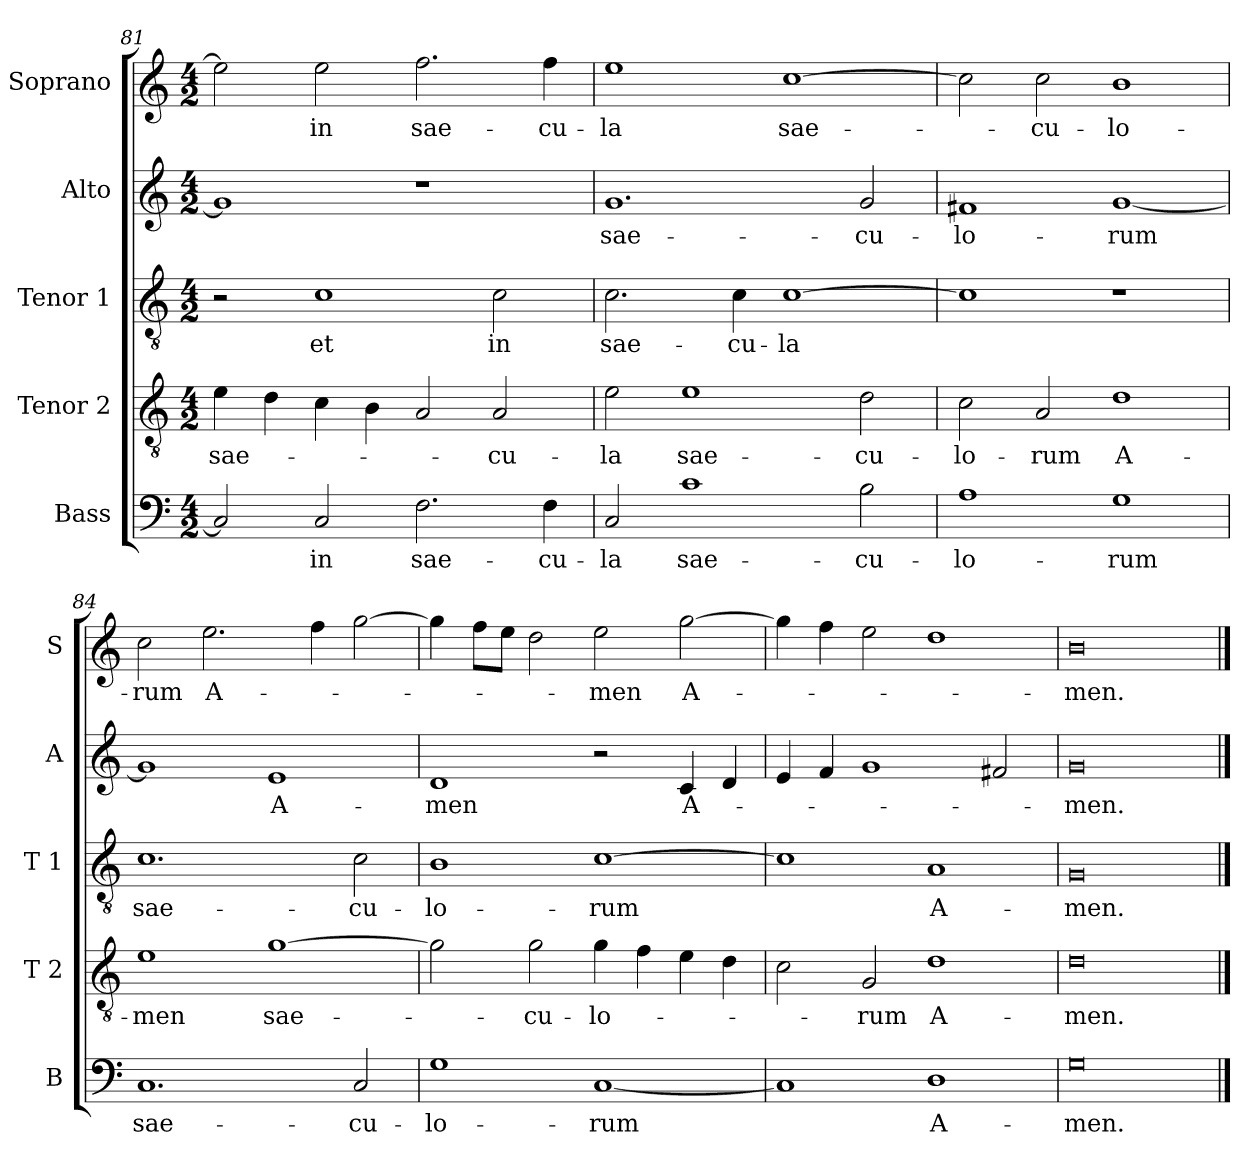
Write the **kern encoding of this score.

**kern	**text	**kern	**text	**kern	**text	**kern	**text	**kern	**text
*part5	*part5	*part4	*part4	*part3	*part3	*part2	*part2	*part1	*part1
*staff5	*staff5	*staff4	*staff4	*staff3	*staff3	*staff2	*staff2	*staff1	*staff1
*I"Bass	*	*I"Tenor 2	*	*I"Tenor 1	*	*I"Alto	*	*I"Soprano	*
*I'B	*	*I'T 2	*	*I'T 1	*	*I'A	*	*I'S	*
*clefF4	*	*clefGv2	*	*clefGv2	*	*clefG2	*	*clefG2	*
*k[]	*	*k[]	*	*k[]	*	*k[]	*	*k[]	*
*C:	*	*C:	*	*C:	*	*C:	*	*C:	*
*M4/2	*	*M4/2	*	*M4/2	*	*M4/2	*	*M4/2	*
=81	=81	=81	=81	=81	=81	=81	=81	=81	=81
!	!	!	!LO:LY:b	!	!	!	!	!	!
2C/]	.	4e\	sae-	2r	.	1g]	.	2ee\]	.
.	.	4d\	.	.	.	.	.	.	.
!	!LO:LY:b	!	!	!	!LO:LY:b	!	!	!	!LO:LY:b
2C/	in	4c\	.	1c	et	.	.	2ee\	in
.	.	4B\	.	.	.	.	.	.	.
!	!LO:LY:b	!	!	!	!	!	!	!	!LO:LY:b
2.F\	sae-	2A/	.	.	.	1r	.	2.ff\	sae-
!	!	!	!LO:LY:b	!	!LO:LY:b	!	!	!	!
.	.	2A/	-cu-	2c\	in	.	.	.	.
!	!LO:LY:b	!	!	!	!	!	!	!	!LO:LY:b
4F\	-cu-	.	.	.	.	.	.	4ff\	-cu-
=82	=82	=82	=82	=82	=82	=82	=82	=82	=82
!	!LO:LY:b	!	!LO:LY:b	!	!LO:LY:b	!	!LO:LY:b	!	!LO:LY:b
2C/	-la	2e\	-la	2.c\	sae-	1.g	sae-	1ee	-la
!	!LO:LY:b	!	!LO:LY:b	!	!	!	!	!	!
1c	sae-	1e	sae-	.	.	.	.	.	.
!	!	!	!	!	!LO:LY:b	!	!	!	!
.	.	.	.	4c\	-cu-	.	.	.	.
!	!	!	!	!	!LO:LY:b	!	!	!	!LO:LY:b
.	.	.	.	[1c	-la	.	.	[1cc	sae-
!	!LO:LY:b	!	!LO:LY:b	!	!	!	!LO:LY:b	!	!
2B\	-cu-	2d\	-cu-	.	.	2g/	-cu-	.	.
!!LO:LB:g=z
=83	=83	=83	=83	=83	=83	=83	=83	=83	=83
!	!LO:LY:b	!	!LO:LY:b	!	!	!	!LO:LY:b	!	!
1A	-lo-	2c\	-lo-	1c]	.	1f#X	-lo-	2cc\]	.
!	!	!	!LO:LY:b	!	!	!	!	!	!LO:LY:b
.	.	2A/	-rum	.	.	.	.	2cc\	-cu-
!	!LO:LY:b	!	!LO:LY:b	!	!	!	!LO:LY:b	!	!LO:LY:b
1G	-rum	1d	A-	1r	.	[1g	-rum	1b	-lo-
=84	=84	=84	=84	=84	=84	=84	=84	=84	=84
!	!LO:LY:b	!	!LO:LY:b	!	!LO:LY:b	!	!	!	!LO:LY:b
1.C	sae-	1e	-men	1.c	sae-	1g]	.	2cc\	-rum
!	!	!	!	!	!	!	!	!	!LO:LY:b
.	.	.	.	.	.	.	.	2.ee\	A-
!	!	!	!LO:LY:b	!	!	!	!LO:LY:b	!	!
.	.	[1g	sae-	.	.	1e	A-	.	.
.	.	.	.	.	.	.	.	4ff\	.
!	!LO:LY:b	!	!	!	!LO:LY:b	!	!	!	!
2C/	-cu-	.	.	2c\	-cu-	.	.	[2gg\	.
=85	=85	=85	=85	=85	=85	=85	=85	=85	=85
!	!LO:LY:b	!	!	!	!LO:LY:b	!	!LO:LY:b	!	!
1G	-lo-	2g\]	.	1B	-lo-	1d	-men	4gg\]	.
.	.	.	.	.	.	.	.	8ff\L	.
.	.	.	.	.	.	.	.	8ee\J	.
!	!	!	!LO:LY:b	!	!	!	!	!	!
.	.	2g\	-cu-	.	.	.	.	2dd\	.
!	!LO:LY:b	!	!LO:LY:b	!	!LO:LY:b	!	!	!	!LO:LY:b
[1C	-rum	4g\	-lo-	[1c	-rum	2r	.	2ee\	-men
.	.	4f\	.	.	.	.	.	.	.
!	!	!	!	!	!	!	!LO:LY:b	!	!LO:LY:b
.	.	4e\	.	.	.	4c/	A-	[2gg\	A-
.	.	4d\	.	.	.	4d/	.	.	.
=86	=86	=86	=86	=86	=86	=86	=86	=86	=86
1C]	.	2c\	.	1c]	.	4e/	.	4gg\]	.
.	.	.	.	.	.	4f/	.	4ff\	.
!	!	!	!LO:LY:b	!	!	!	!	!	!
.	.	2G/	-rum	.	.	1g	.	2ee\	.
!	!LO:LY:b	!	!LO:LY:b	!	!LO:LY:b	!	!	!	!
1D	A-	1d	A-	1A	A-	.	.	1dd	.
.	.	.	.	.	.	2f#X/	.	.	.
=87	=87	=87	=87	=87	=87	=87	=87	=87	=87
!	!LO:LY:b	!	!LO:LY:b	!	!LO:LY:b	!	!LO:LY:b	!	!LO:LY:b
0G	-men.	0d	-men.	0G	-men.	0g	-men.	0b	-men.
==	==	==	==	==	==	==	==	==	==
*-	*-	*-	*-	*-	*-	*-	*-	*-	*-
